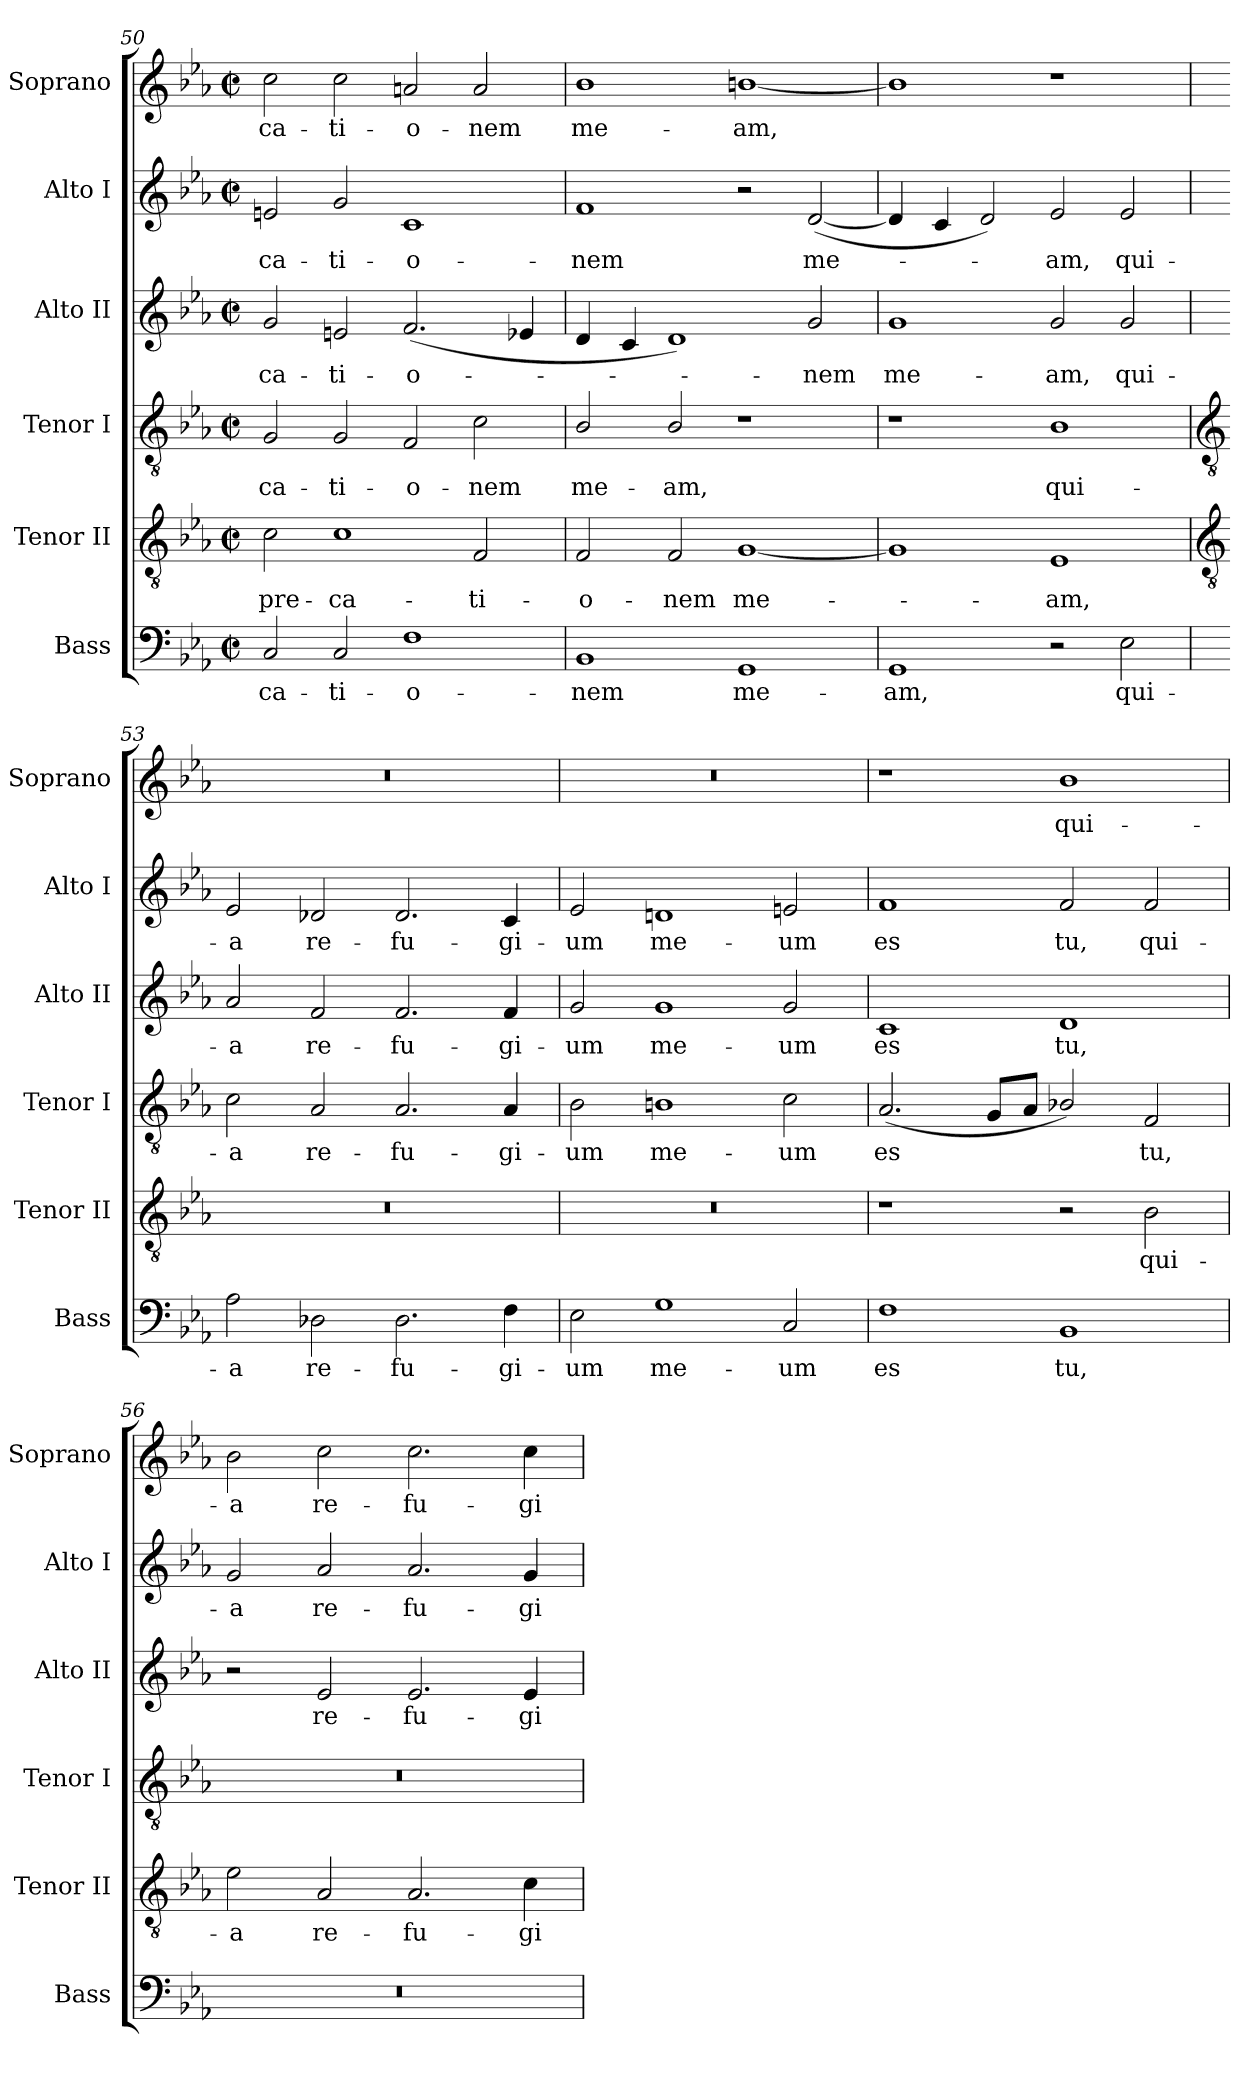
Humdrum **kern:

**kern	**text	**kern	**text	**kern	**text	**kern	**text	**kern	**text	**kern	**text
*part6	*part6	*part5	*part5	*part4	*part4	*part3	*part3	*part2	*part2	*part1	*part1
*staff6	*staff6	*staff5	*staff5	*staff4	*staff4	*staff3	*staff3	*staff2	*staff2	*staff1	*staff1
*I"Bass	*	*I"Tenor II	*	*I"Tenor I	*	*I"Alto II	*	*I"Alto I	*	*I"Soprano	*
*I'Bass	*	*I'Tenor II	*	*I'Tenor I	*	*I'Alto II	*	*I'Alto I	*	*I'Soprano	*
*clefF4	*	*clefGv2	*	*clefGv2	*	*clefG2	*	*clefG2	*	*clefG2	*
*k[b-e-a-]	*	*k[b-e-a-]	*	*k[b-e-a-]	*	*k[b-e-a-]	*	*k[b-e-a-]	*	*k[b-e-a-]	*
*E-:	*	*E-:	*	*E-:	*	*E-:	*	*E-:	*	*E-:	*
*M4/2	*	*M4/2	*	*M4/2	*	*M4/2	*	*M4/2	*	*M4/2	*
*met(c|)	*	*met(c|)	*	*met(c|)	*	*met(c|)	*	*met(c|)	*	*met(c|)	*
=50	=50	=50	=50	=50	=50	=50	=50	=50	=50	=50	=50
!	!LO:LY:b	!	!LO:LY:b	!	!LO:LY:b	!	!LO:LY:b	!	!LO:LY:b	!	!LO:LY:b
2C	-ca-	2c	-pre-	2G	-ca-	2g	-ca-	2en	-ca-	2cc	-ca-
!	!LO:LY:b	!	!LO:LY:b	!	!LO:LY:b	!	!LO:LY:b	!	!LO:LY:b	!	!LO:LY:b
2C	-ti-	1c	-ca-	2G	-ti-	2en	-ti-	2g	-ti-	2cc	-ti-
!	!LO:LY:b	!	!	!	!LO:LY:b	!	!LO:LY:b	!	!LO:LY:b	!	!LO:LY:b
1F	-o-	.	.	2F	-o-	(<2.f	-o-	1c	-o-	2an	-o-
!	!	!	!LO:LY:b	!	!LO:LY:b	!	!	!	!	!	!LO:LY:b
.	.	2F	-ti-	2c	-nem	.	.	.	.	2a	-nem
.	.	.	.	.	.	4e-X	.	.	.	.	.
=51	=51	=51	=51	=51	=51	=51	=51	=51	=51	=51	=51
!	!LO:LY:b	!	!LO:LY:b	!	!LO:LY:b	!	!	!	!LO:LY:b	!	!LO:LY:b
1BB-	-nem	2F	-o-	2B-/	me-	4d	.	1f	-nem	1b-	me-
.	.	.	.	.	.	4c	.	.	.	.	.
!	!	!	!LO:LY:b	!	!LO:LY:b	!	!	!	!	!	!
.	.	2F	-nem	2B-/	-am,	1d)	.	.	.	.	.
!	!LO:LY:b	!	!LO:LY:b	!	!	!	!	!	!	!	!LO:LY:b
1GG	me-	[1G	me-	1r	.	.	.	2r	.	[1bn/	-am,
!	!	!	!	!	!	!	!LO:LY:b	!	!LO:LY:b	!	!
.	.	.	.	.	.	2g	nem	(<[2d	me-	.	.
=52	=52	=52	=52	=52	=52	=52	=52	=52	=52	=52	=52
!	!LO:LY:b	!	!	!	!	!	!LO:LY:b	!	!	!	!
1GG	-am,	1G]	.	1r	.	1g	me-	4d]	.	1b/]	.
.	.	.	.	.	.	.	.	4c	.	.	.
.	.	.	.	.	.	.	.	2d)	.	.	.
!	!	!	!LO:LY:b	!	!LO:LY:b	!	!LO:LY:b	!	!LO:LY:b	!	!
2r	.	1E-	am,	1B-	qui-	2g	-am,	2e-	am,	1r	.
!	!LO:LY:b	!	!	!	!	!	!LO:LY:b	!	!LO:LY:b	!	!
2E-	qui-	.	.	.	.	2g	qui-	2e-	qui-	.	.
!!LO:LB:g=z
=53	=53	=53	=53	=53	=53	=53	=53	=53	=53	=53	=53
*	*	*clefGv2	*	*clefGv2	*	*	*	*	*	*	*
!	!LO:LY:b	!	!	!	!LO:LY:b	!	!LO:LY:b	!	!LO:LY:b	!	!
2A-	-a	0r	.	2c	-a	2a-	-a	2e-	-a	0r	.
!	!LO:LY:b	!	!	!	!LO:LY:b	!	!LO:LY:b	!	!LO:LY:b	!	!
2D-X	re-	.	.	2A-	re-	2f	re-	2d-X	re-	.	.
!	!LO:LY:b	!	!	!	!LO:LY:b	!	!LO:LY:b	!	!LO:LY:b	!	!
2.D-	-fu-	.	.	2.A-	-fu-	2.f	-fu-	2.d-	-fu-	.	.
!	!LO:LY:b	!	!	!	!LO:LY:b	!	!LO:LY:b	!	!LO:LY:b	!	!
4F	-gi-	.	.	4A-	-gi-	4f	-gi-	4c	-gi-	.	.
=54	=54	=54	=54	=54	=54	=54	=54	=54	=54	=54	=54
!	!LO:LY:b	!	!	!	!LO:LY:b	!	!LO:LY:b	!	!LO:LY:b	!	!
2E-	-um	0r	.	2B-	-um	2g	-um	2e-	-um	0r	.
!	!LO:LY:b	!	!	!	!LO:LY:b	!	!LO:LY:b	!	!LO:LY:b	!	!
1G	me-	.	.	1Bn	me-	1g	me-	1dn	me-	.	.
!	!LO:LY:b	!	!	!	!LO:LY:b	!	!LO:LY:b	!	!LO:LY:b	!	!
2C	-um	.	.	2c	-um	2g	-um	2en	-um	.	.
=55	=55	=55	=55	=55	=55	=55	=55	=55	=55	=55	=55
!	!LO:LY:b	!	!	!	!LO:LY:b	!	!LO:LY:b	!	!LO:LY:b	!	!
1F	es	1r	.	(<2.A-	es	1c	es	1f	es	1r	.
.	.	.	.	8GL	.	.	.	.	.	.	.
.	.	.	.	8A-J	.	.	.	.	.	.	.
!	!LO:LY:b	!	!	!	!	!	!LO:LY:b	!	!LO:LY:b	!	!LO:LY:b
1BB-	tu,	2r	.	2B-X/)	.	1d	tu,	2f	tu,	1b-	qui-
!	!	!	!LO:LY:b	!	!LO:LY:b	!	!	!	!LO:LY:b	!	!
.	.	2B-	qui-	2F	tu,	.	.	2f	qui-	.	.
=56	=56	=56	=56	=56	=56	=56	=56	=56	=56	=56	=56
!	!	!	!LO:LY:b	!	!	!	!	!	!LO:LY:b	!	!LO:LY:b
0r	.	2e-	-a	0r	.	2r	.	2g	-a	2b-	-a
!	!	!	!LO:LY:b	!	!	!	!LO:LY:b	!	!LO:LY:b	!	!LO:LY:b
.	.	2A-	re-	.	.	2e-	re-	2a-	re-	2cc	re-
!	!	!	!LO:LY:b	!	!	!	!LO:LY:b	!	!LO:LY:b	!	!LO:LY:b
.	.	2.A-	-fu-	.	.	2.e-	-fu-	2.a-	-fu-	2.cc	-fu-
!	!	!	!LO:LY:b	!	!	!	!LO:LY:b	!	!LO:LY:b	!	!LO:LY:b
.	.	4c	-gi-	.	.	4e-	-gi-	4g	-gi-	4cc	-gi-
=	=	=	=	=	=	=	=	=	=	=	=
*-	*-	*-	*-	*-	*-	*-	*-	*-	*-	*-	*-
